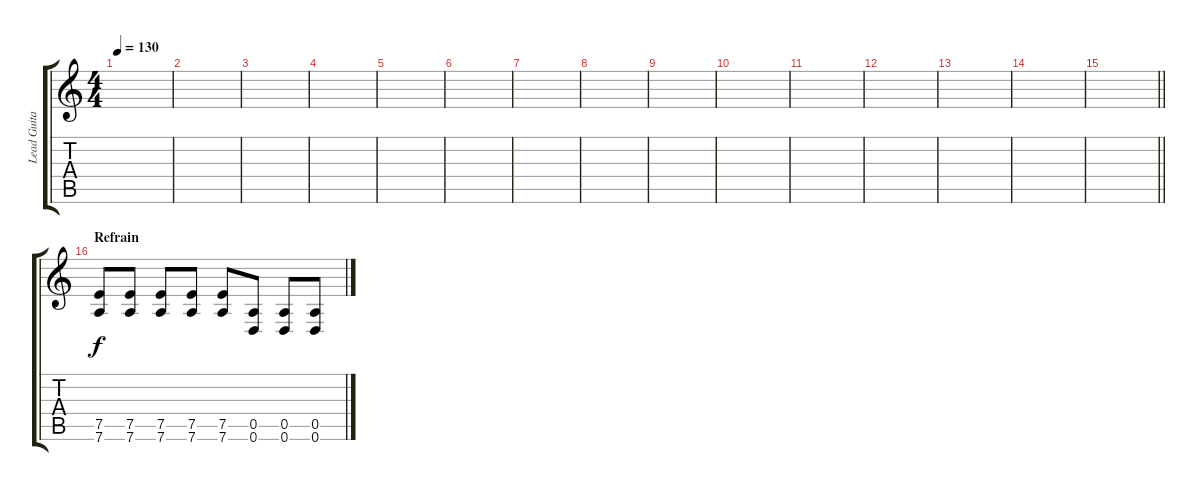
\track ("Lead Guitar" "Lead Guita") {instrument overdrivenguitar}
\staff {score tabs}
\tuning (E4 B3 G3 D3 A2 D2) {hide}
\ts (4 4)
\tempo 130
\clef g2
\ks c
|
|
|
|
|
|
|
|
|
|
|
|
|
|
\barLineRight lightlight
|
\section ("" "Refrain")
(7.5 7.6).8 (7.5 7.6).8 (7.5 7.6).8 (7.5 7.6).8 (7.5 7.6).8 (0.5 0.6).8 (0.5 0.6).8 (0.5 0.6).8
